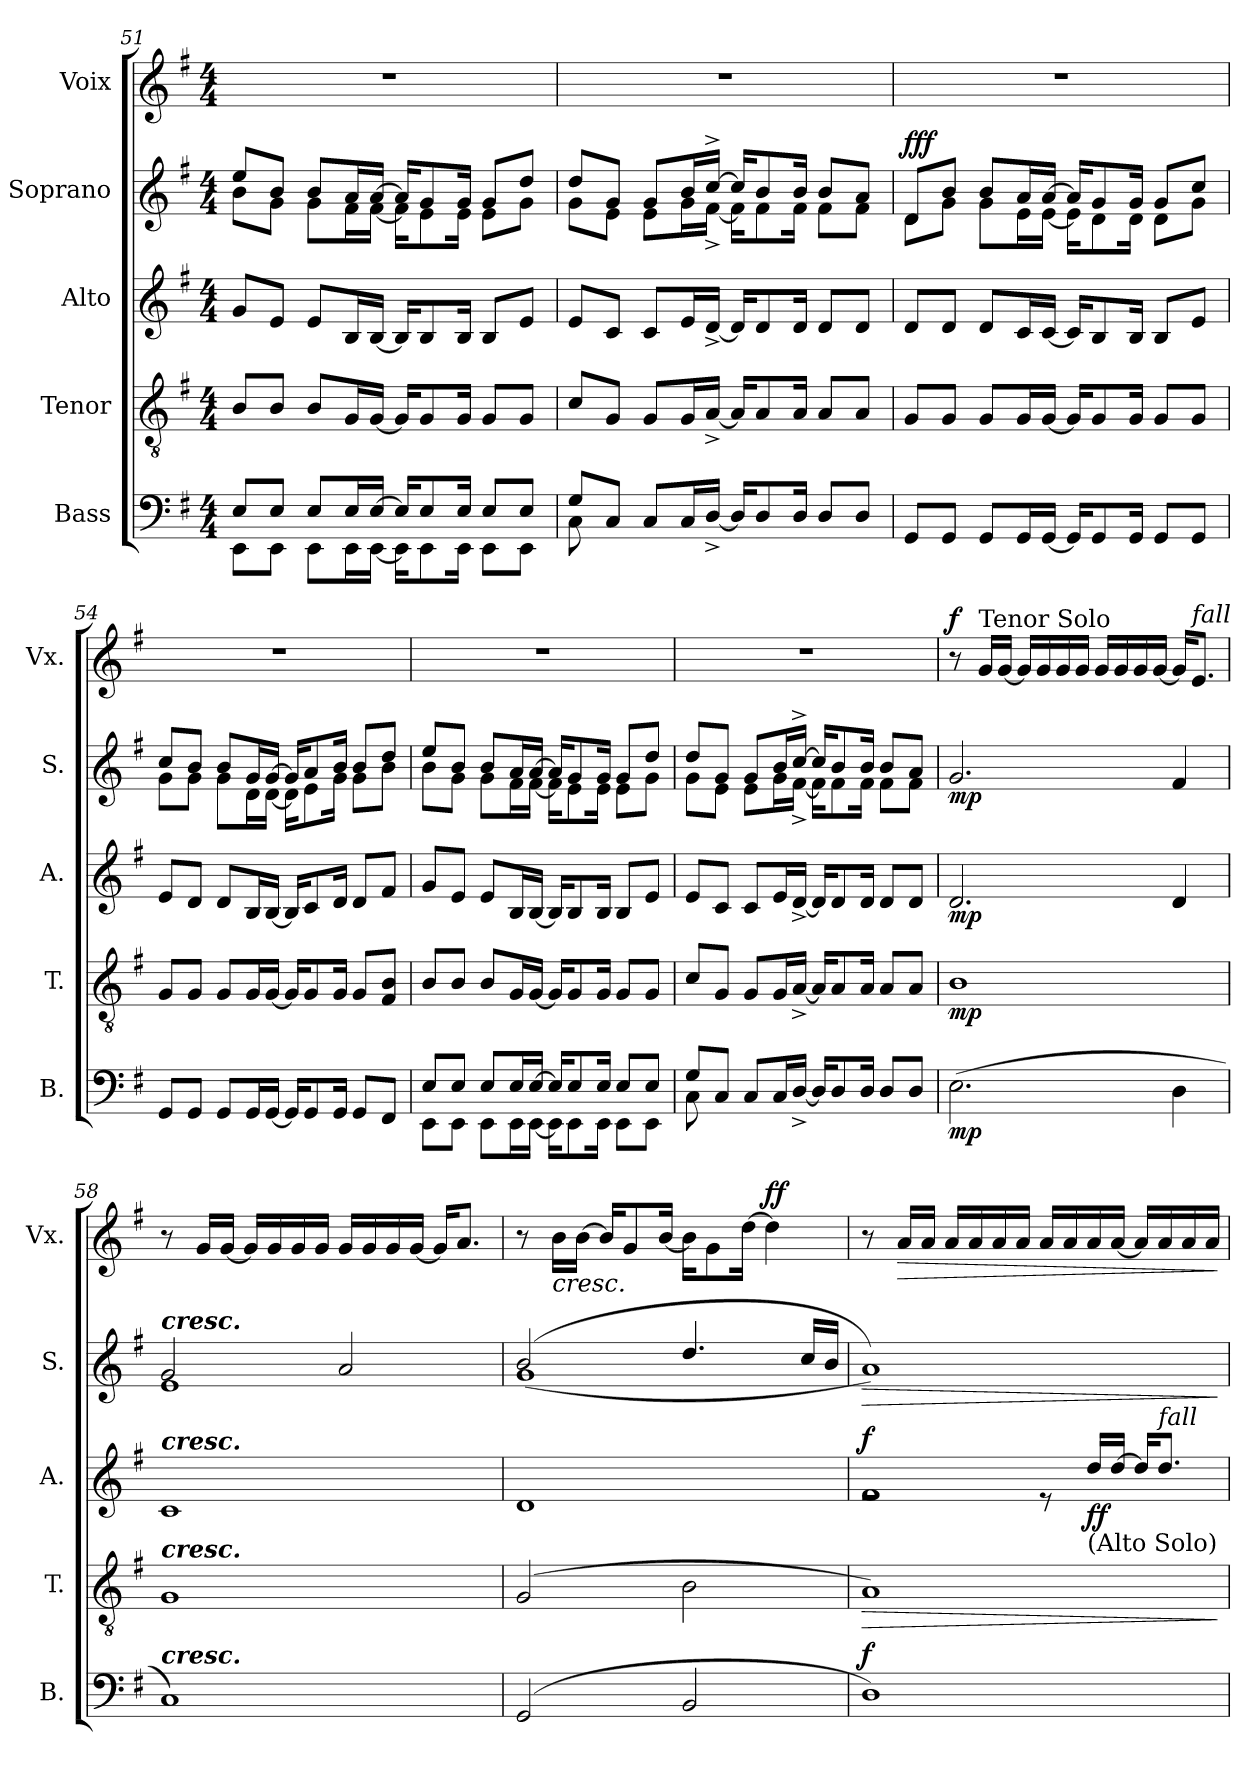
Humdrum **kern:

**kern	**dynam	**kern	**dynam	**kern	**dynam	**kern	**dynam	**kern	**dynam
*part5	*part5	*part4	*part4	*part3	*part3	*part2	*part2	*part1	*part1
*staff5	*staff5	*staff4	*staff4	*staff3	*staff3	*staff2	*staff2	*staff1	*staff1
*I"Bass	*	*I"Tenor	*	*I"Alto	*	*I"Soprano	*	*I"Voix	*
*I'B.	*	*I'T.	*	*I'A.	*	*I'S.	*	*I'Vx.	*
*clefF4	*	*clefGv2	*	*clefG2	*	*clefG2	*	*clefG2	*
*k[f#]	*	*k[f#]	*	*k[f#]	*	*k[f#]	*	*k[f#]	*
*M4/4	*	*M4/4	*	*M4/4	*	*M4/4	*	*M4/4	*
=51	=51	=51	=51	=51	=51	=51	=51	=51	=51
*^	*	*	*	*	*	*^	*	*	*
8E/L	8EE\L	.	8B/L	.	8g/L	.	8ee/L	8b\L	.	1r	.
8E/J	8EE\J	.	8B/J	.	8e/J	.	8b/J	8g\J	.	.	.
8E/L	8EE\L	.	8B/L	.	8e/L	.	8b/L	8g\L	.	.	.
16E/L	16EE\L	.	16G/L	.	16B/L	.	16a/L	16f#\L	.	.	.
[16E/JJ	[16EE\JJ	.	[16G/JJ	.	[16B/JJ	.	[16a/JJ	[16f#\JJ	.	.	.
16E/KL]	16EE\KL]	.	16G/KL]	.	16B/KL]	.	16a/KL]	16f#\KL]	.	.	.
8E/	8EE\	.	8G/	.	8B/	.	8g/	8e\	.	.	.
16E/Jk	16EE\Jk	.	16G/Jk	.	16B/Jk	.	16g/Jk	16e\Jk	.	.	.
8E/L	8EE\L	.	8G/L	.	8B/L	.	8g/L	8e\L	.	.	.
8E/J	8EE\J	.	8G/J	.	8e/J	.	8dd/J	8g\J	.	.	.
=52	=52	=52	=52	=52	=52	=52	=52	=52	=52	=52	=52
8G/L	8C\	.	8c/L	.	8e/L	.	8dd/L	8g\L	.	1r	.
8C/J	2..ryy	.	8G/J	.	8c/J	.	8g/J	8e\J	.	.	.
8C/L	.	.	8G/L	.	8c/L	.	8g/L	8e\L	.	.	.
16C/L	.	.	16G/L	.	16e/L	.	16b/L	16g\L	.	.	.
[16D^/JJ	.	.	[16A^/JJ	.	[16d^/JJ	.	[16cc^/JJ	[16f#^\JJ	.	.	.
16D/KL]	.	.	16A/KL]	.	16d/KL]	.	16cc/KL]	16f#\KL]	.	.	.
8D/	.	.	8A/	.	8d/	.	8b/	8f#\	.	.	.
16D/Jk	.	.	16A/Jk	.	16d/Jk	.	16b/Jk	16f#\Jk	.	.	.
8D/L	.	.	8A/L	.	8d/L	.	8b/L	8f#\L	.	.	.
8D/J	.	.	8A/J	.	8d/J	.	8a/J	8f#\J	.	.	.
*v	*v	*	*	*	*	*	*	*	*	*	*
!!LO:PB:g=z
=53	=53	=53	=53	=53	=53	=53	=53	=53	=53	=53
!	!	!	!	!	!	!	!	!LO:DY:a	!	!
8GG/L	.	8G/L	.	8d/L	.	8d/L	8d\L	fff	1r	.
8GG/J	.	8G/J	.	8d/J	.	8b/J	8g\J	.	.	.
8GG/L	.	8G/L	.	8d/L	.	8b/L	8g\L	.	.	.
16GG/L	.	16G/L	.	16c/L	.	16a/L	16e\L	.	.	.
[16GG/JJ	.	[16G/JJ	.	[16c/JJ	.	[16a/JJ	[16e\JJ	.	.	.
16GG/KL]	.	16G/KL]	.	16c/KL]	.	16a/KL]	16e\KL]	.	.	.
8GG/	.	8G/	.	8B/	.	8g/	8d\	.	.	.
16GG/Jk	.	16G/Jk	.	16B/Jk	.	16g/Jk	16d\Jk	.	.	.
8GG/L	.	8G/L	.	8B/L	.	8g/L	8d\L	.	.	.
8GG/J	.	8G/J	.	8e/J	.	8cc/J	8g\J	.	.	.
=54	=54	=54	=54	=54	=54	=54	=54	=54	=54	=54
8GG/L	.	8G/L	.	8e/L	.	8cc/L	8g\L	.	1r	.
8GG/J	.	8G/J	.	8d/J	.	8b/J	8g\J	.	.	.
8GG/L	.	8G/L	.	8d/L	.	8b/L	8g\L	.	.	.
16GG/L	.	16G/L	.	16B/L	.	16g/L	16d\L	.	.	.
[16GG/JJ	.	[16G/JJ	.	[16B/JJ	.	[16g/JJ	[16d\JJ	.	.	.
16GG/KL]	.	16G/KL]	.	16B/KL]	.	16g/KL]	16d\KL]	.	.	.
8GG/	.	8G/	.	8c/	.	8a/	8e\	.	.	.
16GG/Jk	.	16G/Jk	.	16d/Jk	.	16b/Jk	16g\Jk	.	.	.
8GG/L	.	8G/L	.	8d/L	.	8b/L	8g\L	.	.	.
8FF#/J	.	8F#/ 8B/J	.	8f#/J	.	8dd/J	8b\J	.	.	.
=55	=55	=55	=55	=55	=55	=55	=55	=55	=55	=55
*^	*	*	*	*	*	*	*	*	*	*
8E/L	8EE\L	.	8B/L	.	8g/L	.	8ee/L	8b\L	.	1r	.
8E/J	8EE\J	.	8B/J	.	8e/J	.	8b/J	8g\J	.	.	.
8E/L	8EE\L	.	8B/L	.	8e/L	.	8b/L	8g\L	.	.	.
16E/L	16EE\L	.	16G/L	.	16B/L	.	16a/L	16f#\L	.	.	.
[16E/JJ	[16EE\JJ	.	[16G/JJ	.	[16B/JJ	.	[16a/JJ	[16f#\JJ	.	.	.
16E/KL]	16EE\KL]	.	16G/KL]	.	16B/KL]	.	16a/KL]	16f#\KL]	.	.	.
8E/	8EE\	.	8G/	.	8B/	.	8g/	8e\	.	.	.
16E/Jk	16EE\Jk	.	16G/Jk	.	16B/Jk	.	16g/Jk	16e\Jk	.	.	.
8E/L	8EE\L	.	8G/L	.	8B/L	.	8g/L	8e\L	.	.	.
8E/J	8EE\J	.	8G/J	.	8e/J	.	8dd/J	8g\J	.	.	.
!!LO:LB:g=z
=56	=56	=56	=56	=56	=56	=56	=56	=56	=56	=56	=56
8G/L	8C\	.	8c/L	.	8e/L	.	8dd/L	8g\L	.	1r	.
8C/J	2..ryy	.	8G/J	.	8c/J	.	8g/J	8e\J	.	.	.
8C/L	.	.	8G/L	.	8c/L	.	8g/L	8e\L	.	.	.
16C/L	.	.	16G/L	.	16e/L	.	16b/L	16g\L	.	.	.
[16D^/JJ	.	.	[16A^/JJ	.	[16d^/JJ	.	[16cc^/JJ	[16f#^\JJ	.	.	.
16D/KL]	.	.	16A/KL]	.	16d/KL]	.	16cc/KL]	16f#\KL]	.	.	.
8D/	.	.	8A/	.	8d/	.	8b/	8f#\	.	.	.
16D/Jk	.	.	16A/Jk	.	16d/Jk	.	16b/Jk	16f#\Jk	.	.	.
8D/L	.	.	8A/L	.	8d/L	.	8b/L	8f#\L	.	.	.
8D/J	.	.	8A/J	.	8d/J	.	8a/J	8f#\J	.	.	.
*v	*v	*	*	*	*	*	*	*	*	*	*
=57	=57	=57	=57	=57	=57	=57	=57	=57	=57	=57
!	!LO:DY:b	!	!LO:DY:b	!	!LO:DY:b	!	!	!LO:DY:b	!	!LO:DY:a
*	*	*	*	*	*	*v	*v	*	*	*
(2.E\	mp	1B	mp	2.d/	mp	2.g/	mp	8r	f
!	!	!	!	!	!	!	!	!LO:TX:a:t=Tenor Solo	!
.	.	.	.	.	.	.	.	16g/LL	.
.	.	.	.	.	.	.	.	[16g/JJ	.
.	.	.	.	.	.	.	.	16g/LL]	.
.	.	.	.	.	.	.	.	16g/	.
.	.	.	.	.	.	.	.	16g/	.
.	.	.	.	.	.	.	.	16g/JJ	.
.	.	.	.	.	.	.	.	16g/LL	.
.	.	.	.	.	.	.	.	16g/	.
.	.	.	.	.	.	.	.	16g/	.
.	.	.	.	.	.	.	.	[16g/JJ	.
4D\	.	.	.	4d/	.	4f#/	.	16g/KL]	.
!	!	!	!	!	!	!	!	!LO:TX:a:i:t=fall	!
.	.	.	.	.	.	.	.	8.e/J	.
=58	=58	=58	=58	=58	=58	=58	=58	=58	=58
*	*	*	*	*	*	*^	*	*	*
!	!	!	!	!	!	!LO:TX:a:Bi:t=cresc.	!	!	!	!
!	!	!	!	!LO:TX:a:Bi:t=cresc.	!	!	!	!	!	!
!	!	!LO:TX:a:Bi:t=cresc.	!	!	!	!	!	!	!	!
!LO:TX:a:Bi:t=cresc.	!	!	!	!	!	!	!	!	!	!
1C)	.	1G	.	1c	.	2g/	1e	.	8r	.
.	.	.	.	.	.	.	.	.	16g/LL	.
.	.	.	.	.	.	.	.	.	[16g/JJ	.
.	.	.	.	.	.	.	.	.	16g/LL]	.
.	.	.	.	.	.	.	.	.	16g/	.
.	.	.	.	.	.	.	.	.	16g/	.
.	.	.	.	.	.	.	.	.	16g/JJ	.
.	.	.	.	.	.	2a/	.	.	16g/LL	.
.	.	.	.	.	.	.	.	.	16g/	.
.	.	.	.	.	.	.	.	.	16g/	.
.	.	.	.	.	.	.	.	.	[16g/JJ	.
.	.	.	.	.	.	.	.	.	16g/KL]	.
.	.	.	.	.	.	.	.	.	8.a/J	.
!!LO:PB:g=z
=59	=59	=59	=59	=59	=59	=59	=59	=59	=59	=59
(2GG/	.	(2G/	.	1d	.	(2b/	(1g	.	8r	.
!	!	!	!	!	!	!	!	!	!	!LO:HP:b
.	.	.	.	.	.	.	.	.	16b\LL	<
.	.	.	.	.	.	.	.	.	[16b\JJ	.
.	.	.	.	.	.	.	.	.	16b/KL]	.
.	.	.	.	.	.	.	.	.	8g/	.
.	.	.	.	.	.	.	.	.	[16b/Jk	.
2BB/	.	2B\	.	.	.	4.dd/	.	.	16b\KL]	.
.	.	.	.	.	.	.	.	.	8g\	.
.	.	.	.	.	.	.	.	.	[16dd\Jk	.
!	!	!	!	!	!	!	!	!	!	!LO:DY:a
.	.	.	.	.	.	.	.	.	4dd\]	ff
.	.	.	.	.	.	16cc/LL	.	.	.	.
.	.	.	.	.	.	16b/JJ	.	.	.	.
*	*	*	*	*	*	*v	*v	*	*	*
.	.	.	.	.	.	.	.	.	[
=60	=60	=60	=60	=60	=60	=60	=60	=60	=60
!	!LO:DY:a	!	!LO:HP:b	!	!LO:DY:a	!	!LO:HP:b	!	!
*	*	*	*	*^	*	*	*	*	*
1D)	f	1A)	>	2re	1f#	f	1a))	>	8r	.
!	!	!	!	!	!	!	!	!	!	!LO:HP:b
.	.	.	.	.	.	.	.	.	16a/LL	>
.	.	.	.	.	.	.	.	.	16a/JJ	.
.	.	.	.	.	.	.	.	.	16a/LL	.
.	.	.	.	.	.	.	.	.	16a/	.
.	.	.	.	.	.	.	.	.	16a/	.
.	.	.	.	.	.	.	.	.	16a/JJ	.
.	.	.	.	8re	.	.	.	.	16a/LL	.
.	.	.	.	.	.	.	.	.	16a/	.
!	!	!	!	!LO:TX:b:t=(Alto Solo)	!	!	!	!	!	!
!	!	!	!	!	!	!LO:DY:b	!	!	!	!
.	.	.	.	16dd/LL	.	ff	.	.	16a/	.
.	.	.	.	[16dd/JJ	.	.	.	.	[16a/JJ	.
.	.	.	.	16dd/KL]	.	.	.	.	16a/LL]	.
!	!	!	!	!LO:TX:a:i:t=fall	!	!	!	!	!	!
.	.	.	.	8.dd/J	.	.	.	.	16a/	.
.	.	.	.	.	.	.	.	.	16a/	.
.	.	.	.	.	.	.	.	.	16a/JJ	.
*	*	*	*	*v	*v	*	*	*	*	*
.	.	.	]	.	.	.	]	.	]
=	=	=	=	=	=	=	=	=	=
*-	*-	*-	*-	*-	*-	*-	*-	*-	*-
